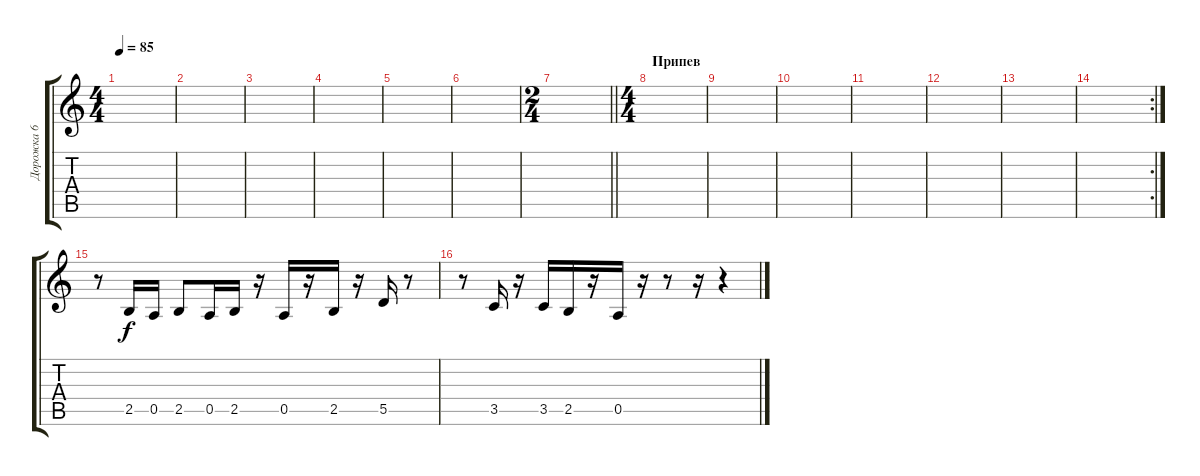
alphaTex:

\track ("Дорожка 6" "Дорожка 6") {instrument distortionguitar}
\staff {score tabs}
\tuning (E4 B3 G3 D3 A2 E2) {hide}
\ts (4 4)
\tempo 85
\clef g2
\ks c
|
|
|
|
|
|
\ts (2 4)
\barLineRight lightlight
|
\ts (4 4)
\section ("" "Припев")
|
|
|
|
|
|
\rc 2
|
r.8 2.5.16 0.5.16 2.5.8 0.5.16 2.5.16 r.16 0.5.16 r.16 2.5.16 r.16 5.5.16 r.8 |
r.8 3.5.16 r.16 3.5.16 2.5.16 r.16 0.5.16 r.16 r.8 r.16 r.4
